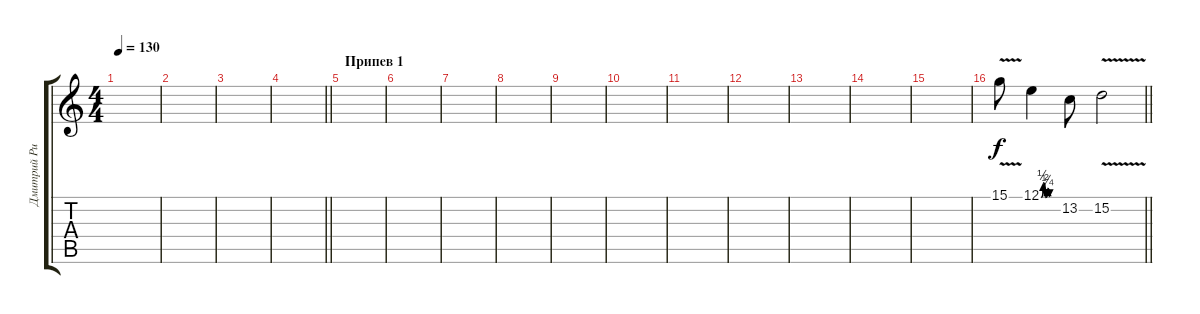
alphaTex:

\track ("Дмитрий Ришко" "Дмитрий Ри") {instrument violin}
\staff {score tabs}
\tuning (E4 B3 G3 D3 A2 E2) {hide}
\ts (4 4)
\tempo 130
\clef g2
\ks c
|
|
|
\barLineRight lightlight
|
\section ("" "Припев 1")
|
|
|
|
|
|
|
|
|
|
|
\barLineRight lightlight
15.1{v}.8 12.1{be (custom 0 0 7 2 15 0 23 1 30 0 60 0)}.4 13.2.8 15.2{v}.2
